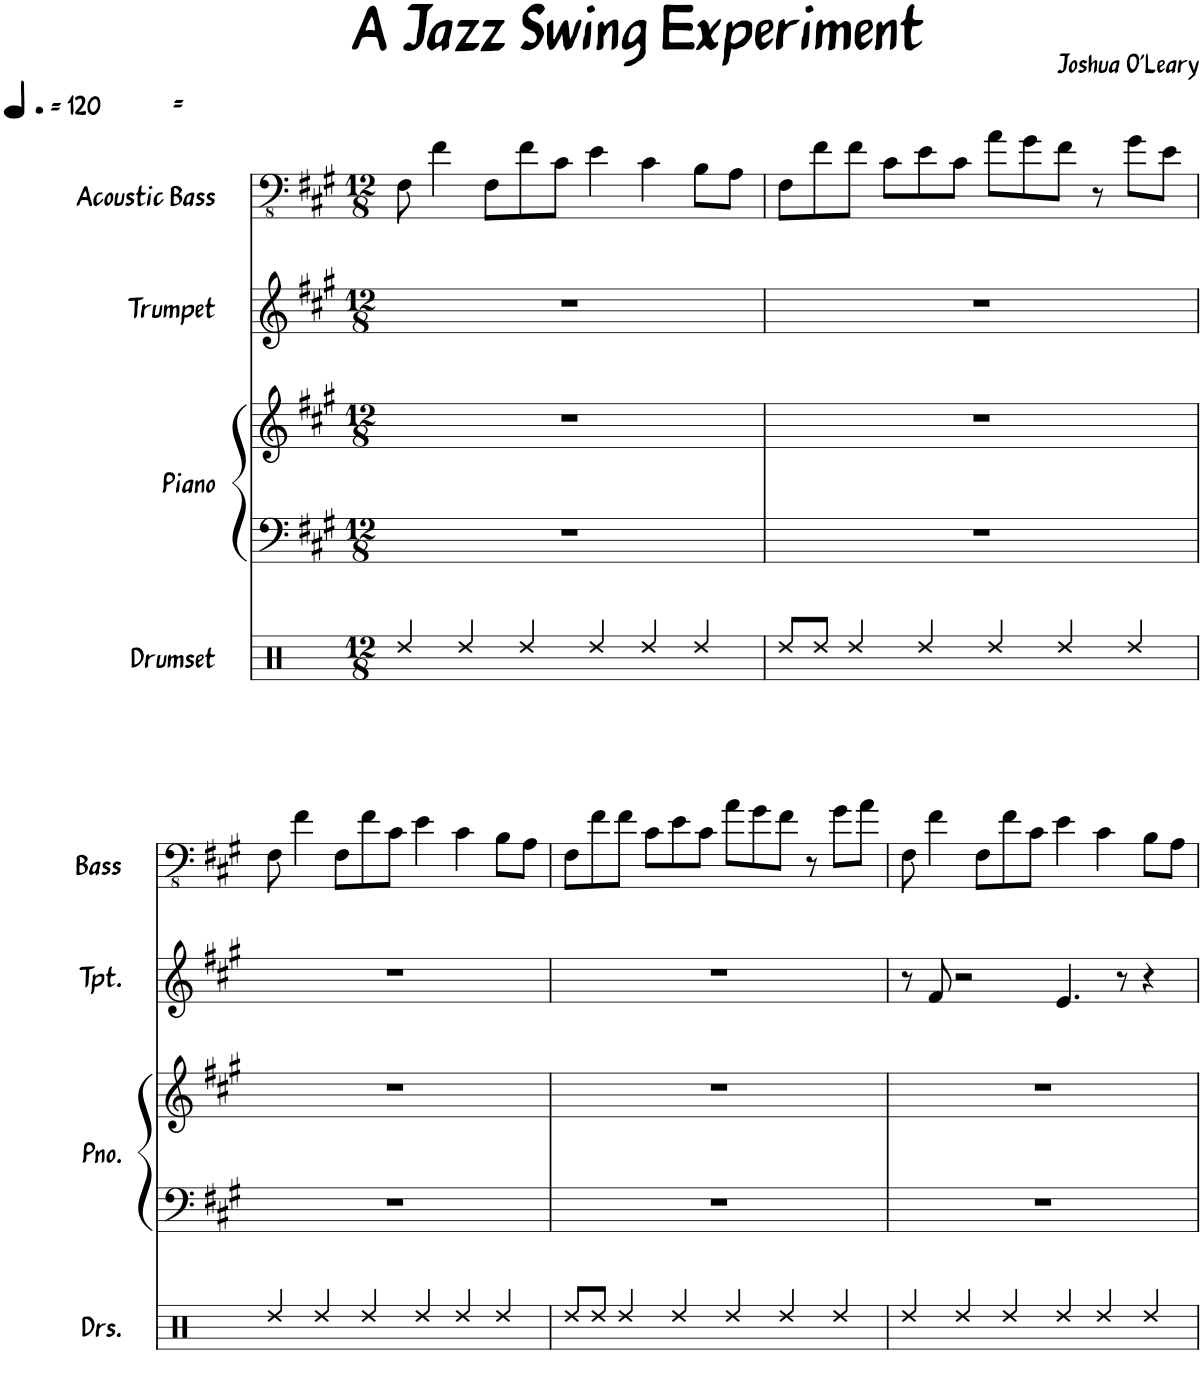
**kern	**kern	**kern	**kern	**kern
*part4	*part3	*part3	*part2	*part1
*staff5	*staff4	*staff3	*staff2	*staff1
*I"Drumset	*I"Piano	*	*I"Trumpet	*I"Acoustic Bass
*I'Drs.	*I'Pno.	*	*I'Tpt.	*I'Bass
*clefX	*clefF4	*clefG2	*clefG2	*clefFv4
*	*	*	*ITrd1c2	*
*k[]	*k[f#c#g#]	*k[f#c#g#]	*k[f#c#g#]	*k[f#c#g#]
*M12/8	*M12/8	*M12/8	*M12/8	*M12/8
*MM180	*MM180	*MM180	*MM180	*MM180
=1	=1	=1	=1	=1
!	!	!	!	!LO:TX:a:t==
4Rdd/	1.r	1.r	1.r	8FF#\
.	.	.	.	4F#\
4Rdd/	.	.	.	.
.	.	.	.	8FF#\L
4Rdd/	.	.	.	8F#\
.	.	.	.	8C#\J
4Rdd/	.	.	.	4E\
4Rdd/	.	.	.	4C#\
4Rdd/	.	.	.	8BB\L
.	.	.	.	8AA\J
=2	=2	=2	=2	=2
8Rdd/L	1.r	1.r	1.r	8FF#\L
8Rdd/J	.	.	.	8F#\
4Rdd/	.	.	.	8F#\J
.	.	.	.	8C#\L
4Rdd/	.	.	.	8E\
.	.	.	.	8C#\J
4Rdd/	.	.	.	8A\L
.	.	.	.	8G#\
4Rdd/	.	.	.	8F#\J
.	.	.	.	8r
4Rdd/	.	.	.	8G#\L
.	.	.	.	8E\J
!!LO:LB:g=z
=3	=3	=3	=3	=3
4Rdd/	1.r	1.r	1.r	8FF#\
.	.	.	.	4F#\
4Rdd/	.	.	.	.
.	.	.	.	8FF#\L
4Rdd/	.	.	.	8F#\
.	.	.	.	8C#\J
4Rdd/	.	.	.	4E\
4Rdd/	.	.	.	4C#\
4Rdd/	.	.	.	8BB\L
.	.	.	.	8AA\J
=4	=4	=4	=4	=4
8Rdd/L	1.r	1.r	1.r	8FF#\L
8Rdd/J	.	.	.	8F#\
4Rdd/	.	.	.	8F#\J
.	.	.	.	8C#\L
4Rdd/	.	.	.	8E\
.	.	.	.	8C#\J
4Rdd/	.	.	.	8A\L
.	.	.	.	8G#\
4Rdd/	.	.	.	8F#\J
.	.	.	.	8r
4Rdd/	.	.	.	8G#\L
.	.	.	.	8A\J
=5	=5	=5	=5	=5
4Rdd/	1.r	1.r	8r	8FF#\
.	.	.	8f#/	4F#\
4Rdd/	.	.	2r	.
.	.	.	.	8FF#\L
4Rdd/	.	.	.	8F#\
.	.	.	.	8C#\J
4Rdd/	.	.	4.e/	4E\
4Rdd/	.	.	.	4C#\
.	.	.	8r	.
4Rdd/	.	.	4r	8BB\L
.	.	.	.	8AA\J
=	=	=	=	=
*-	*-	*-	*-	*-
